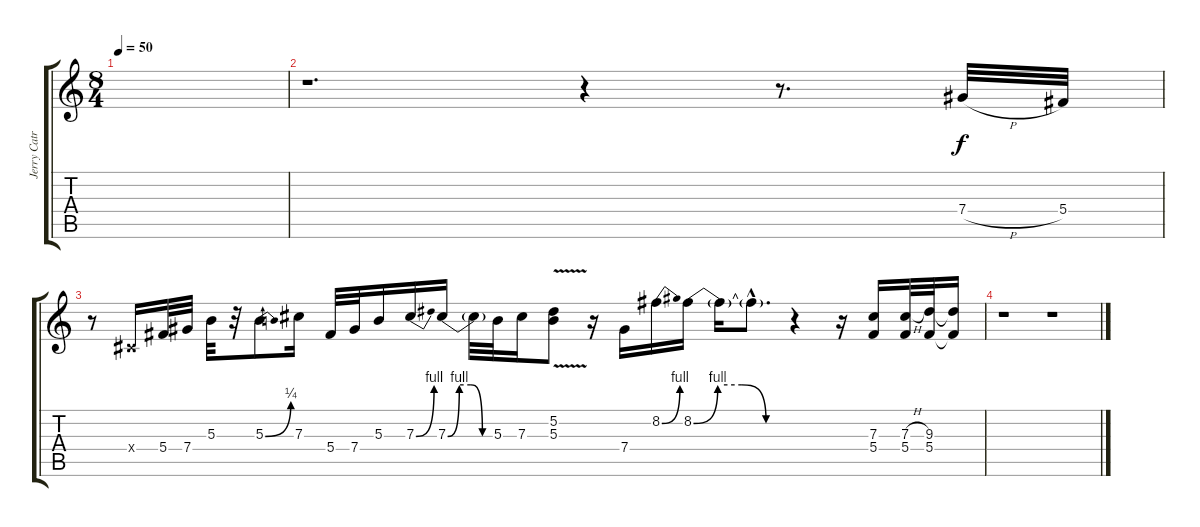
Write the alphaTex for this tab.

\track ("Jerry Catrell Ov. 2" "Jerry Catr") {instrument overdrivenguitar}
\staff {score tabs}
\tuning (Eb4 Bb3 Gb3 Db3 Ab2 Eb2) {hide}
\ts (8 4)
\tempo 50
\clef g2
\ks c
|
r.1{d} r.4 r.8{d instrument overdrivenguitar} 7.4{h}.32{volume 10} 5.4.32 |
r.8{volume 10} 0.4{x}.16 5.4.32 7.4.32 5.3.32 r.32 5.3{be (bend 0 0 60 1)}.8 7.3.16 5.4.32 7.4.32 5.3.16 7.3{be (bend 0 0 60 4)}.16 7.3{be (custom 0 0 15 4 30 4 45 0 60 0)}.16 7.3{t}.32 5.3.32 7.3.16 (5.2{v} 5.3{v}).8 r.16 7.4.16 8.2{be (bend 0 0 60 4)}.16 8.2{be (custom 0 0 15 4 30 4 45 0 60 0)}.16 8.2{t}.16 8.2{hac t}.8{d} r.4 r.16 (7.3 5.4).16 (7.3{h} 5.4).32 (9.3 5.4).32 (9.3{t} 5.4{t}).16 |
r.1 r.1
